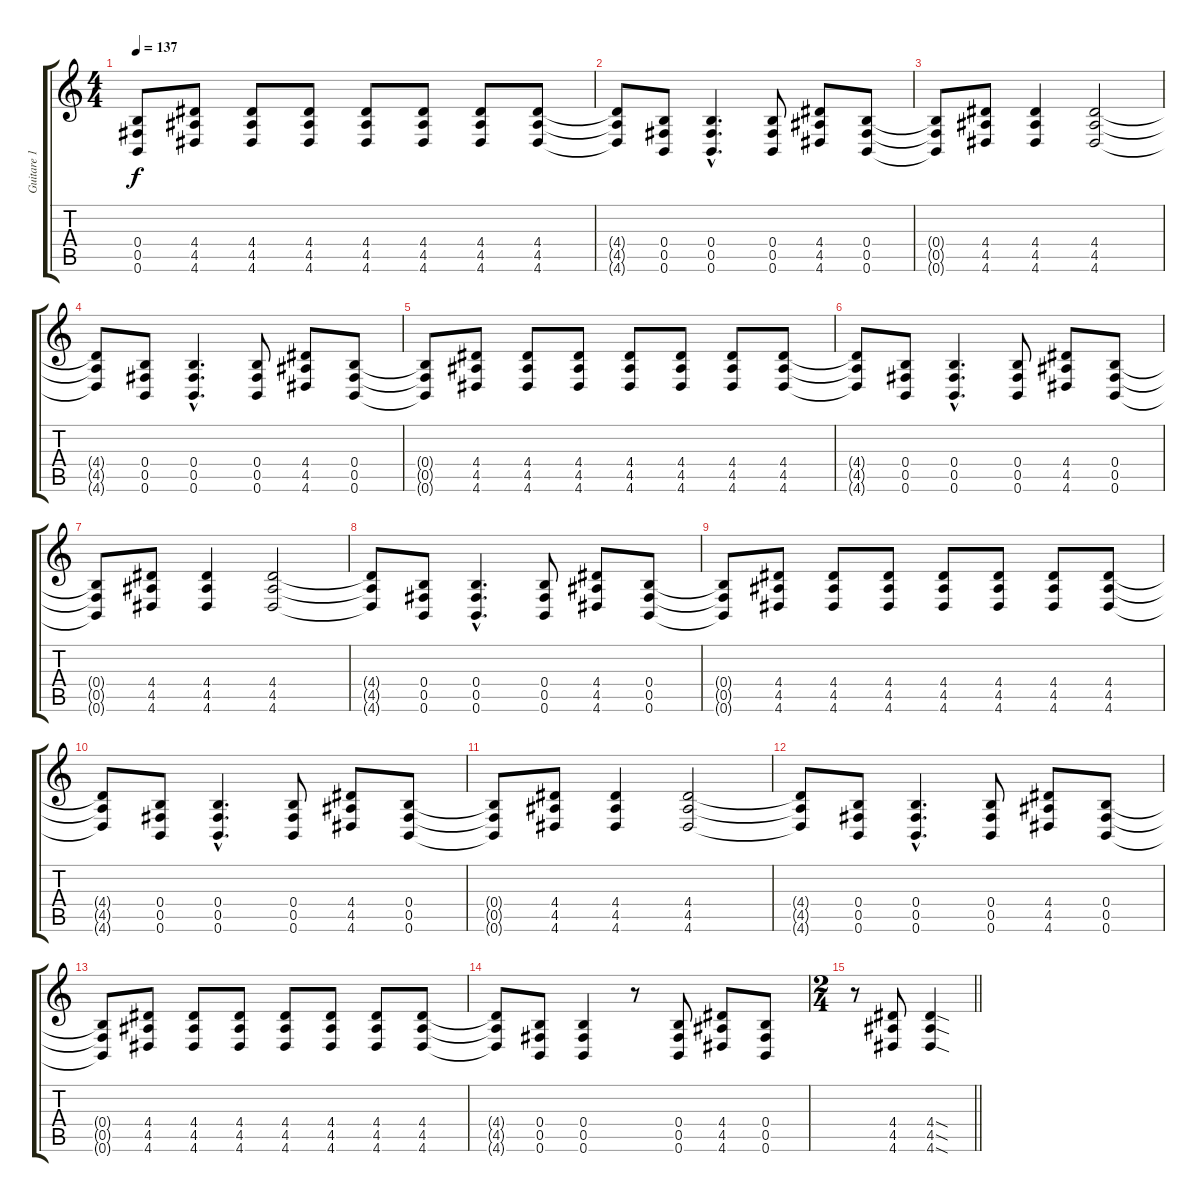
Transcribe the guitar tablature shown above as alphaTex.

\track ("Guitare 1" "Guitare 1") {instrument distortionguitar}
\staff {score tabs}
\tuning (Db4 Ab3 E3 B2 Gb2 B1) {hide}
\ts (4 4)
\tempo 137
\clef g2
\ks c
(0.4{t} 0.5{t} 0.6{t}).8{dy f} (4.4 4.5 4.6).8 (4.4 4.5 4.6).8 (4.4 4.5 4.6).8 (4.4 4.5 4.6).8 (4.4 4.5 4.6).8 (4.4 4.5 4.6).8 (4.4 4.5 4.6).8 |
(4.4{t} 4.5{t} 4.6{t}).8 (0.4 0.5 0.6).8 (0.4{hac} 0.5{hac} 0.6{hac}).4{d} (0.4 0.5 0.6).8 (4.4 4.5 4.6).8 (0.4 0.5 0.6).8 |
(0.4{t} 0.5{t} 0.6{t}).8 (4.4 4.5 4.6).8 (4.4 4.5 4.6).4 (4.4 4.5 4.6).2 |
(4.4{t} 4.5{t} 4.6{t}).8 (0.4 0.5 0.6).8 (0.4{hac} 0.5{hac} 0.6{hac}).4{d} (0.4 0.5 0.6).8 (4.4 4.5 4.6).8 (0.4 0.5 0.6).8 |
(0.4{t} 0.5{t} 0.6{t}).8 (4.4 4.5 4.6).8 (4.4 4.5 4.6).8 (4.4 4.5 4.6).8 (4.4 4.5 4.6).8 (4.4 4.5 4.6).8 (4.4 4.5 4.6).8 (4.4 4.5 4.6).8 |
(4.4{t} 4.5{t} 4.6{t}).8 (0.4 0.5 0.6).8 (0.4{hac} 0.5{hac} 0.6{hac}).4{d} (0.4 0.5 0.6).8 (4.4 4.5 4.6).8 (0.4 0.5 0.6).8 |
(0.4{t} 0.5{t} 0.6{t}).8 (4.4 4.5 4.6).8 (4.4 4.5 4.6).4 (4.4 4.5 4.6).2 |
(4.4{t} 4.5{t} 4.6{t}).8 (0.4 0.5 0.6).8 (0.4{hac} 0.5{hac} 0.6{hac}).4{d} (0.4 0.5 0.6).8 (4.4 4.5 4.6).8 (0.4 0.5 0.6).8 |
(0.4{t} 0.5{t} 0.6{t}).8 (4.4 4.5 4.6).8 (4.4 4.5 4.6).8 (4.4 4.5 4.6).8 (4.4 4.5 4.6).8 (4.4 4.5 4.6).8 (4.4 4.5 4.6).8 (4.4 4.5 4.6).8 |
(4.4{t} 4.5{t} 4.6{t}).8 (0.4 0.5 0.6).8 (0.4{hac} 0.5{hac} 0.6{hac}).4{d} (0.4 0.5 0.6).8 (4.4 4.5 4.6).8 (0.4 0.5 0.6).8 |
(0.4{t} 0.5{t} 0.6{t}).8 (4.4 4.5 4.6).8 (4.4 4.5 4.6).4 (4.4 4.5 4.6).2 |
(4.4{t} 4.5{t} 4.6{t}).8 (0.4 0.5 0.6).8 (0.4{hac} 0.5{hac} 0.6{hac}).4{d} (0.4 0.5 0.6).8 (4.4 4.5 4.6).8 (0.4 0.5 0.6).8 |
(0.4{t} 0.5{t} 0.6{t}).8 (4.4 4.5 4.6).8 (4.4 4.5 4.6).8 (4.4 4.5 4.6).8 (4.4 4.5 4.6).8 (4.4 4.5 4.6).8 (4.4 4.5 4.6).8 (4.4 4.5 4.6).8 |
(4.4{t} 4.5{t} 4.6{t}).8 (0.4 0.5 0.6).8 (0.4 0.5 0.6).4 r.8 (0.4 0.5 0.6).8 (4.4 4.5 4.6).8 (0.4 0.5 0.6).8 |
\ts (2 4)
\barLineRight lightlight
r.8 (4.4 4.5 4.6).8 (4.4{sod} 4.5{sod} 4.6{sod}).4
